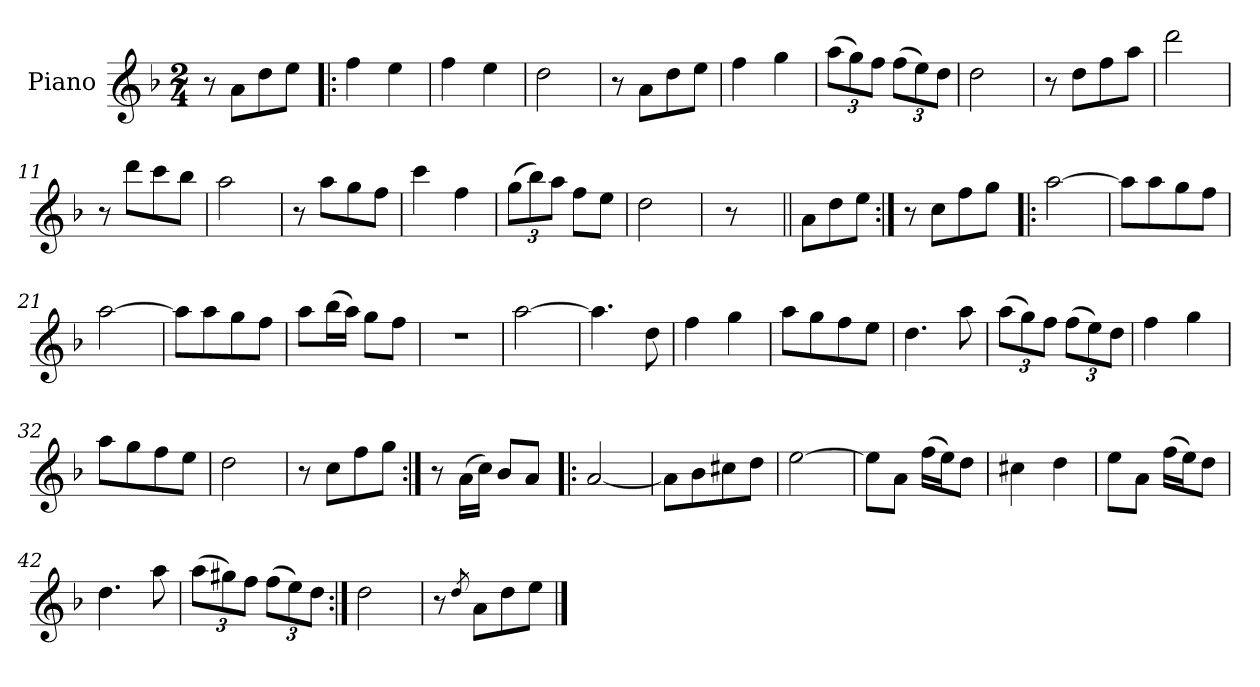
**kern
*part1
*staff1
*I"Piano
*I'Pno.
*clefG2
*k[b-]
*d:
*M2/4
=1
8r
8a\L
8dd\
8ee\J
=2!|:
4ff\
4ee\
=3
4ff\
4ee\
=4
2dd\
=5
8r
8a\L
8dd\
8ee\J
=6
4ff\
4gg\
=7
*Xbrackettup
(>12aa\L
12gg\)
12ff\J
(>12ff\L
12ee\)
12dd\J
=8
2dd\
=9
8r
8dd\L
8ff\
8aa\J
!!LO:LB:g=z
=10
2ddd\
=11
8r
8ddd\L
8ccc\
8bb-\J
=12
2aa\
=13
8r
8aa\L
8gg\
8ff\J
=14
4ccc\
4ff\
=15
(>12gg\L
12bb-\)
12aa\J
8ff\L
8ee\J
=16
2dd\
=17
8r
=17X1||
8a\L
8dd\
8ee\J
=18:|!
8r
8cc\L
8ff\
8gg\J
!!LO:LB:g=z
=19!|:
[2aa\
=20
8aa\L]
8aa\
8gg\
8ff\J
=21
[2aa\
=22
8aa\L]
8aa\
8gg\
8ff\J
=23
8aa\L
(>16bb-\L
16aa\JJ)
8gg\L
8ff\J
=24
2r
=25
[2aa\
=26
4.aa\]
8dd\
=27
4ff\
4gg\
=28
8aa\L
8gg\
8ff\
8ee\J
!!LO:LB:g=z
=29
4.dd\
8aa\
=30
(>12aa\L
12gg\)
12ff\J
(>12ff\L
12ee\)
12dd\J
=31
4ff\
4gg\
=32
8aa\L
8gg\
8ff\
8ee\J
=33
2dd\
=34
8r
8cc\L
8ff\
8gg\J
=35:|!
8r
(>16a\LL
16cc\JJ)
8b-/L
8a/J
=36!|:
[2a/
=37
8a\L]
8b-\
8cc#X\
8dd\J
!!LO:LB:g=z
=38
[2ee\
=39
8ee\L]
8a\J
(>16ff\LL
16ee\J)
8dd\J
=40
4cc#X\
4dd\
=41
8ee\L
8a\J
(>16ff\LL
16ee\J)
8dd\J
=42
4.dd\
8aa\
=43
(>12aa\L
12gg#X\)
12ff\J
(>12ff\L
12ee\)
12dd\J
=44:|!
2dd\
=45
8r
8qdd/
8a\L
8dd\
8ee\J
==
*-
